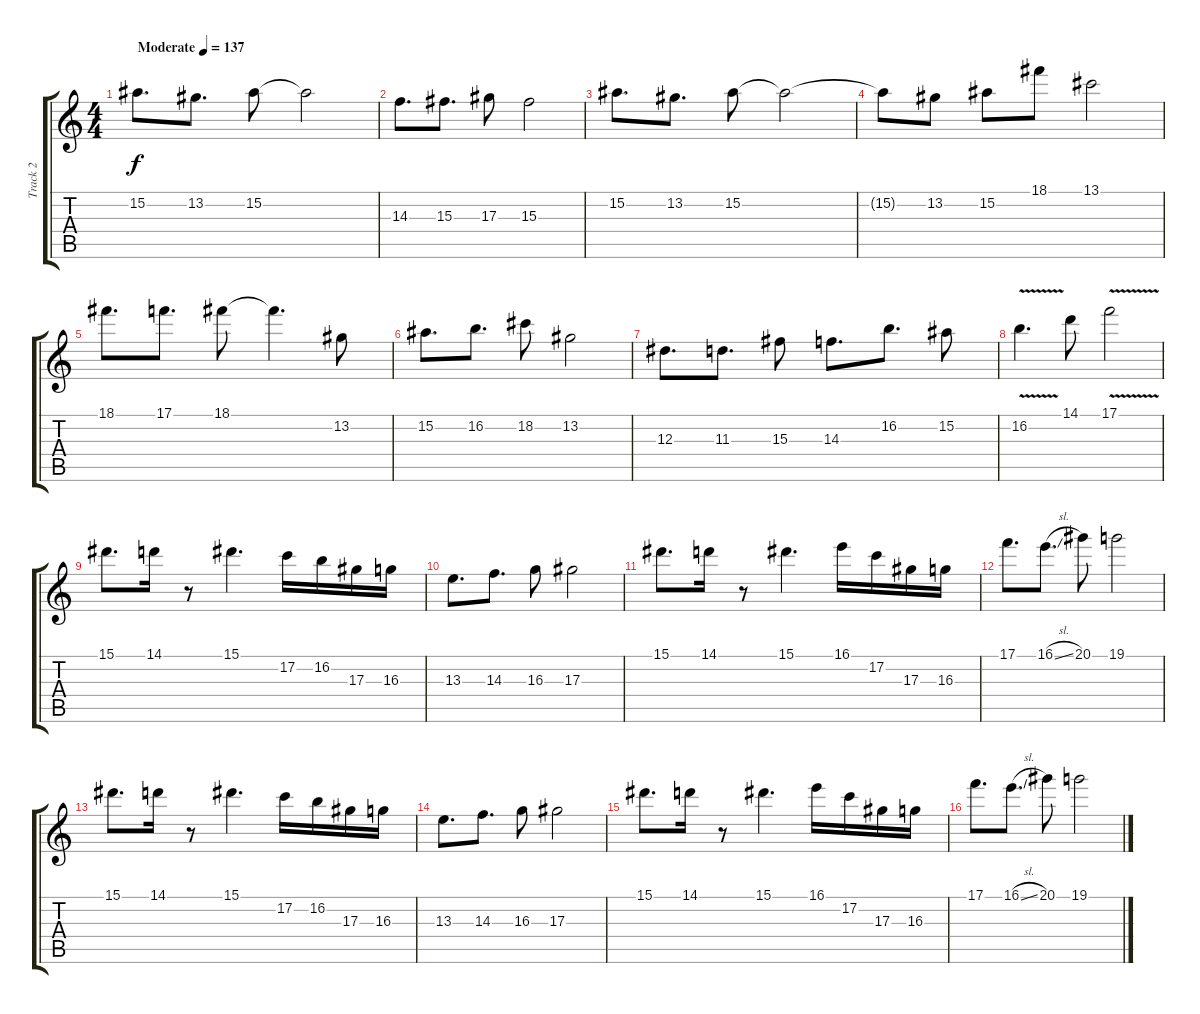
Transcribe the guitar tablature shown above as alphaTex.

\track ("Track 2" "Track 2") {instrument distortionguitar}
\staff {score tabs}
\tuning (C4 G3 Eb3 Bb2 F2 C2) {hide}
\ts (4 4)
\tempo (137 "Moderate")
\clef g2
\ks c
15.2.8{d dy f instrument distortionguitar} 13.2.8{d} 15.2.8 15.2{t}.2 |
14.3.8{d} 15.3.8{d} 17.3.8 15.3.2 |
15.2.8{d} 13.2.8{d} 15.2.8 15.2{t}.2 |
15.2{t}.8 13.2.8 15.2.8 18.1.8 13.1.2 |
18.1.8{d} 17.1.8{d} 18.1.8 18.1{t}.4{d} 13.2.8 |
15.2.8{d} 16.2.8{d} 18.2.8 13.2.2 |
12.3.8{d} 11.3.8{d} 15.3.8 14.3.8{d} 16.2.8{d} 15.2.8 |
16.2{v}.4{d} 14.1.8 17.1{v}.2 |
15.1.8{d} 14.1.16 r.8 15.1.4{d} 17.2.16 16.2.16 17.3.16 16.3.16 |
13.3.8{d} 14.3.8{d} 16.3.8 17.3.2 |
15.1.8{d} 14.1.16 r.8 15.1.4{d} 16.1.16 17.2.16 17.3.16 16.3.16 |
17.1.8{d} 16.1{sl}.8{d} 20.1.8 19.1.2 |
15.1.8{d} 14.1.16 r.8 15.1.4{d} 17.2.16 16.2.16 17.3.16 16.3.16 |
13.3.8{d} 14.3.8{d} 16.3.8 17.3.2 |
15.1.8{d} 14.1.16 r.8 15.1.4{d} 16.1.16 17.2.16 17.3.16 16.3.16 |
17.1.8{d} 16.1{sl}.8{d} 20.1.8 19.1.2
